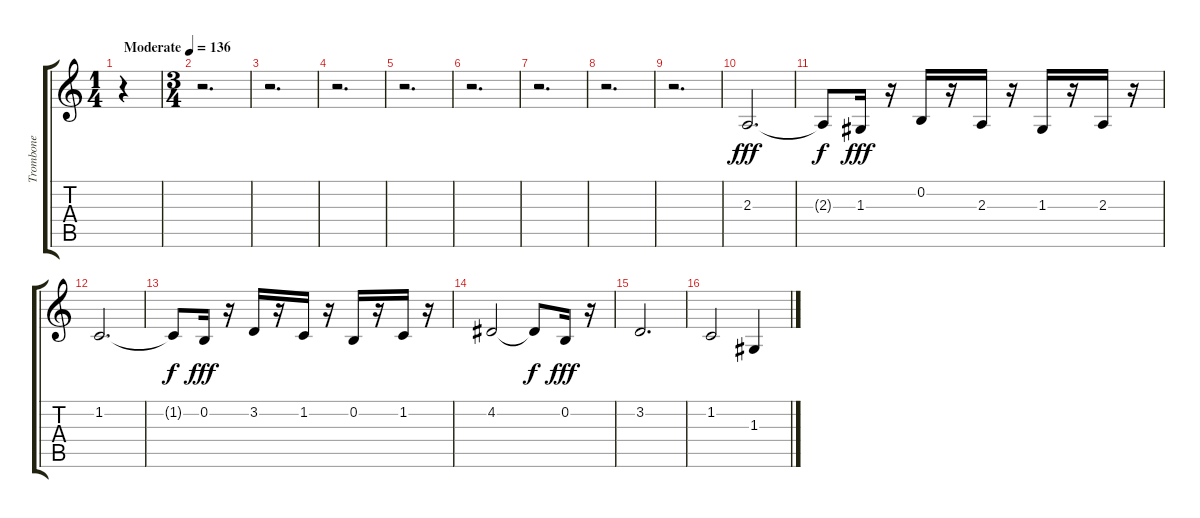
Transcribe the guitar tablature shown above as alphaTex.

\track ("Trombone" "Trombone") {instrument trombone}
\staff {score tabs}
\tuning (E4 B3 G3 D3 A2 E2) {hide}
\ts (1 4)
\tempo (136 "Moderate")
\clef g2
\ks c
r.4{dy fff instrument trombone} |
\ts (3 4)
r.2{d} |
r.2{d} |
r.2{d} |
r.2{d} |
r.2{d} |
r.2{d} |
r.2{d} |
r.2{d} |
2.3.2{d} |
2.3{t}.8{dy f} 1.3.16{dy fff} r.16 0.2.16 r.16 2.3.16 r.16 1.3.16 r.16 2.3.16 r.16 |
1.2.2{d} |
1.2{t}.8{dy f} 0.2.16{dy fff} r.16 3.2.16 r.16 1.2.16 r.16 0.2.16 r.16 1.2.16 r.16 |
4.2.2 4.2{t}.8{dy f} 0.2.16{dy fff} r.16 |
3.2.2{d} |
1.2.2 1.3.4
